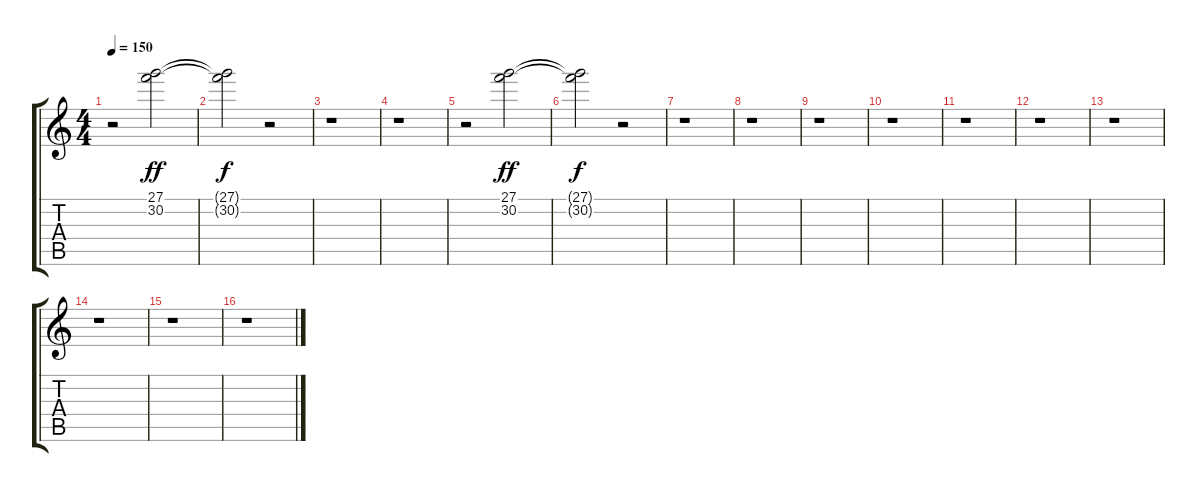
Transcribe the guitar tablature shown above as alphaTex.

\track "" {instrument fx7echoes}
\staff {score tabs}
\tuning (E4 B3 G3 D3 A2 E2) {hide}
\ts (4 4)
\tempo 150
\clef g2
\ks c
r.2{dy ff} (27.1 30.2).2 |
(27.1{t} 30.2{t}).2{dy f} r.2 |
r.1 |
r.1 |
r.2 (27.1 30.2).2{dy ff} |
(27.1{t} 30.2{t}).2{dy f} r.2 |
r.1 |
r.1 |
r.1 |
r.1 |
r.1 |
r.1 |
r.1 |
r.1 |
r.1 |
r.1
